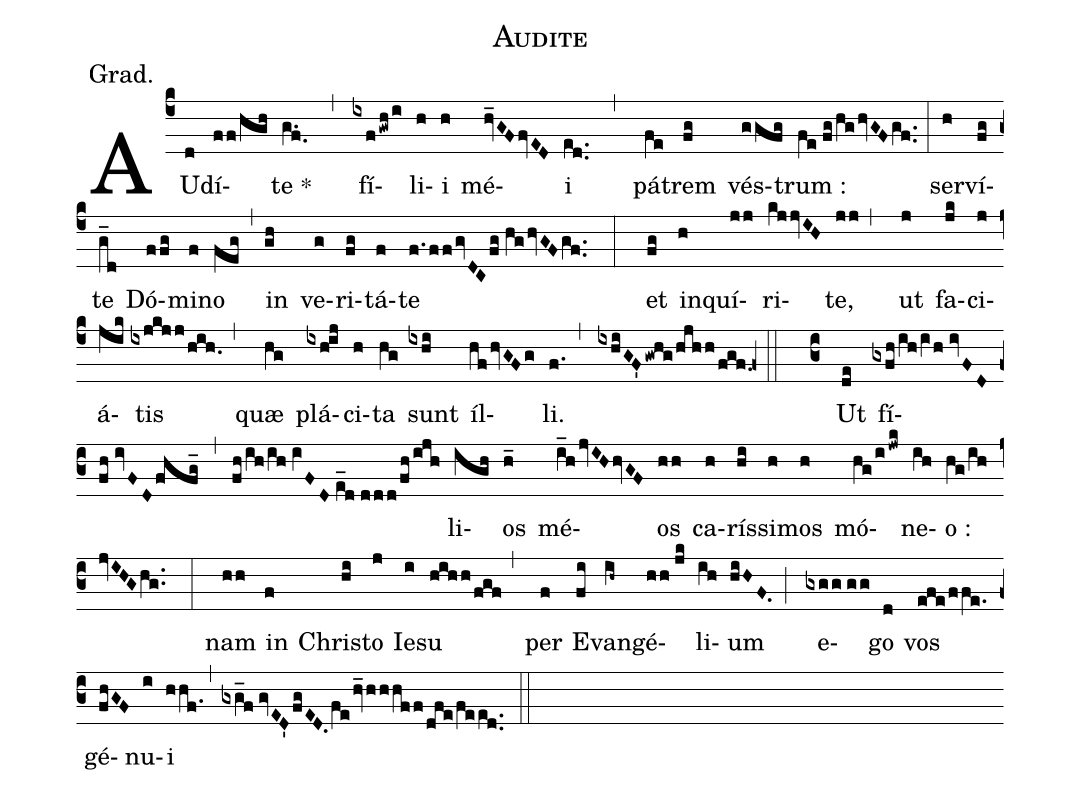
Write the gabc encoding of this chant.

name: Audite;
annotation: Grad.;
mode: 5.;
office-part: gradual;
%%
(c4) AU(d)dí(ff/hgh)te *(g.f. ,) fí(ixfgwhi)li(h)i(h) mé(hv_GFfvED)i(ed.. ,) pá(fe)trem(fg) vés(g/gfg)trum :(fe//fg/hg/hvGFgf..) (:) ser(h)ví(fg)te(g_d) Dó(ffg)mi(f)no(feg) (,) in(gh) ve(g)ri(fg)tá(f)te(f.ff/gvDC/fg!//hg/hvGF/gf.. :) et(fg) in(h)quí(jj)ri(kjjvIH)te,(jj,) ut(j) fa(jk)ci(j)á(jik)tis(ixjkjj/hih.,)  quæ(hg) plá(ixh!ij)ci(h)ta(hg) sunt(ixhi) íl(hf/hvGFg)li.(f.,ixhiGF'/gwhg/hjhh/fgf.) (z0::)℣(c3) Ut(de) fí(gxfh/ih/iVh//ivFD/fh//ivFD/fhfg_,fh/ih/ih//iVFD//e_d///ddd/fh/ijh)li(igh)os(h_) mé(i_h/jvIH/hvGF)os(hh) ca(h)rís(hi)si(h)mos(h) mó(hg/ijwk)ne(ih)o :(hg/ih//jvIHG/hg.. :) nam(hh) in(f) Chri(hi)sto(j) Ie(i)su(hih/h/fgf,) per(f) E(fi)van(ih~)gé(hh//jk)li(ih)um(hiHF.;) e(gxgg//gg)go(d) vos(efe/ffe.) gé(fhGF)nu(i)i(hhf.,gxg_f//gvED'/fgED./fe/hv_/hhhff/dfe/fe/ed..::)
